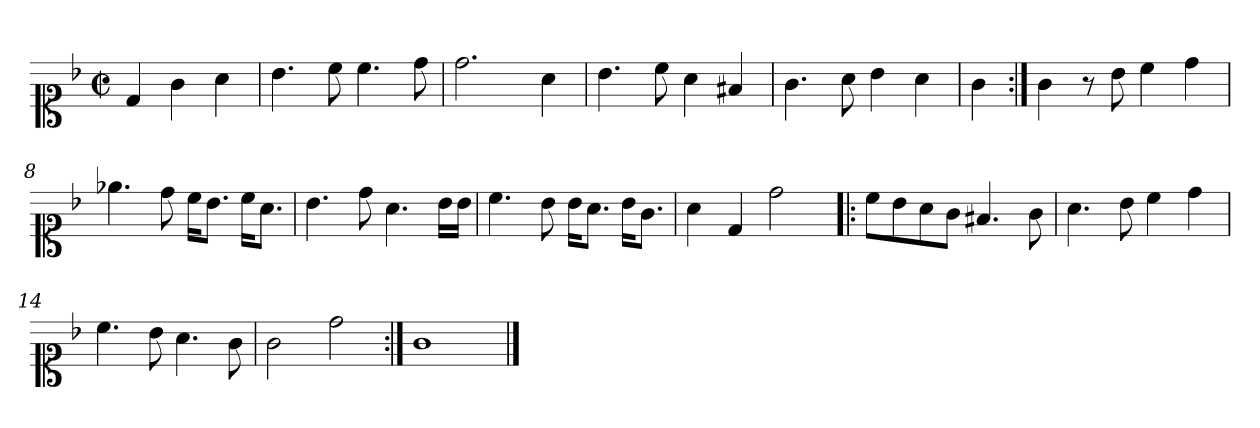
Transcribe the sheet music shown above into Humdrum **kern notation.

**kern
*part1
*staff1
*clefC1
*k[b-]
*F:
*M2/2
*met(c|)
=1
4d/
4g\
4a\
=2
4.b-\
8cc\
4.cc\
8dd\
=3
2.dd\
4a\
=4
4.b-\
8cc\
4a\
4f#X/
=5
4.g\
8a\
4b-\
4a\
=6
4g\
!!LO:LB:g=z
=7:|!
4g\
8r
8b-\
4cc\
4dd\
=8
4.ee-X\
8dd\
16cc\KL
8.b-\J
16cc\KL
8.a\J
=9
4.b-\
8dd\
4.a\
16b-\LL
16b-\JJ
=10
4.cc\
8b-\
16b-\KL
8.a\J
16b-\KL
8.g\J
=11
4a\
4d/
2dd\
!!LO:LB:g=z
=12!|:
8cc\L
8b-\
8a\
8g\J
4.f#X/
8g\
=13
4.a\
8b-\
4cc\
4dd\
=14
4.cc\
8b-\
4.a\
8g\
=15
2g\
2dd\
=16:|!
1g
==
*-
